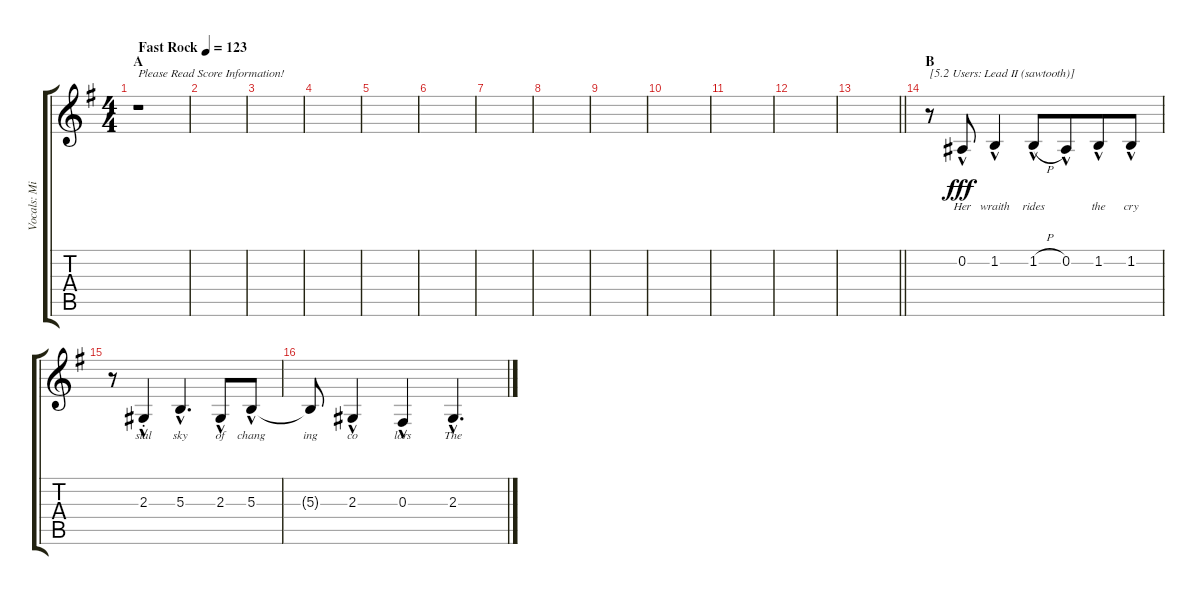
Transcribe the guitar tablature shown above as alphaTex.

\track ("Vocals: Midnight" "Vocals: Mi") {instrument lead2sawtooth}
\staff {score tabs}
\tuning (Eb4 Bb3 Gb3 Db3 Ab2 Eb2) {hide}
\ts (4 4)
\section ("" "A")
\tempo (123 "Fast Rock")
\clef g2
\ks g
r.1{txt "Please Read Score Information!" dy fff instrument lead2sawtooth} |
|
|
|
|
|
|
|
|
|
|
|
\barLineRight lightlight
|
\section ("" "B")
r.8{txt "[5.2 Users: Lead II (sawtooth)]"} 0.2{hac}.8{lyrics (0 "Her") lyrics (1 "") lyrics (2 "") lyrics (3 "") lyrics (4 "")} 1.2{hac}.4{lyrics (0 "wraith") lyrics (1 "") lyrics (2 "") lyrics (3 "") lyrics (4 "")} 1.2{h hac}.8{lyrics (0 "rides") lyrics (1 "") lyrics (2 "") lyrics (3 "") lyrics (4 "")} 0.2{hac}.8{lyrics (0 "") lyrics (1 "") lyrics (2 "") lyrics (3 "") lyrics (4 "") beam merge} 1.2{hac}.8{lyrics (0 "the") lyrics (1 "") lyrics (2 "") lyrics (3 "") lyrics (4 "")} 1.2{hac}.8{lyrics (0 "cry") lyrics (1 "") lyrics (2 "") lyrics (3 "") lyrics (4 "")} |
r.8 2.3{hac st}.4{lyrics (0 "stal") lyrics (1 "") lyrics (2 "") lyrics (3 "") lyrics (4 "")} 5.3{hac}.4{d lyrics (0 "sky") lyrics (1 "") lyrics (2 "") lyrics (3 "") lyrics (4 "")} 2.3{hac}.8{lyrics (0 "of") lyrics (1 "") lyrics (2 "") lyrics (3 "") lyrics (4 "")} 5.3{hac}.8{lyrics (0 "chang") lyrics (1 "") lyrics (2 "") lyrics (3 "") lyrics (4 "")} |
5.3{t}.8{lyrics (0 "ing") lyrics (1 "") lyrics (2 "") lyrics (3 "") lyrics (4 "")} 2.3{hac}.4{lyrics (0 "co") lyrics (1 "") lyrics (2 "") lyrics (3 "") lyrics (4 "")} 0.3{hac}.4{lyrics (0 "lors") lyrics (1 "") lyrics (2 "") lyrics (3 "") lyrics (4 "")} 2.3{hac}.4{d lyrics (0 "The") lyrics (1 "") lyrics (2 "") lyrics (3 "") lyrics (4 "")}
